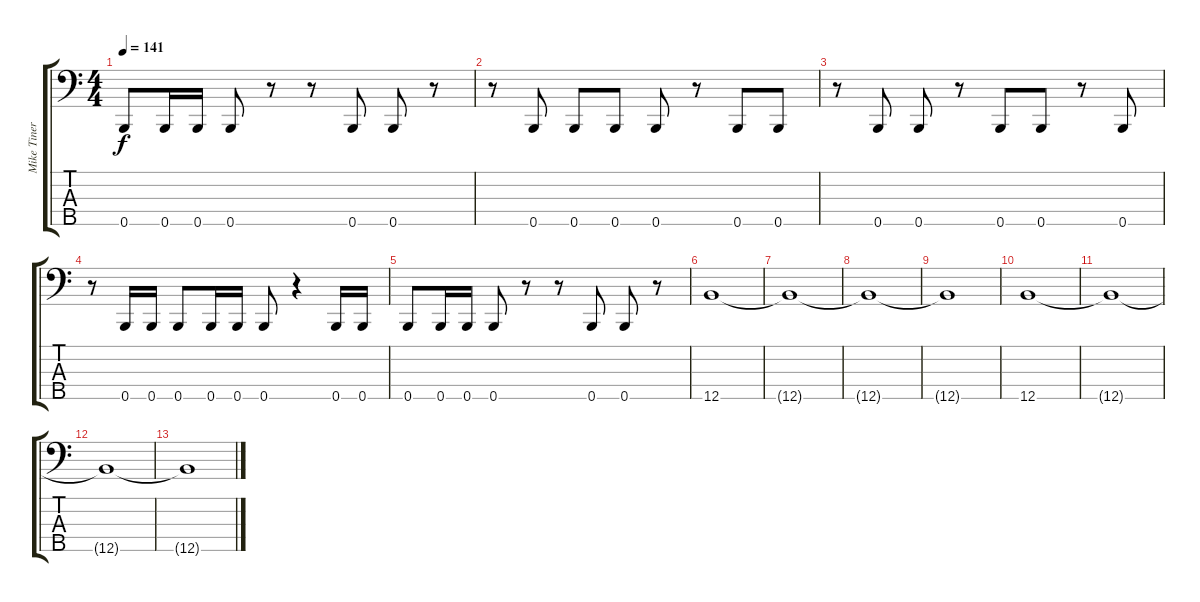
\track ("Mike Tiner" "Mike Tiner") {instrument electricbassfinger}
\staff {score tabs}
\tuning (A2 E2 B1 Gb1 B0) {hide}
\ts (4 4)
\tempo 141
\clef f4
\ks c
0.5.8{dy f} 0.5.16 0.5.16 0.5.8 r.8 r.8 0.5.8 0.5.8 r.8 |
r.8 0.5.8 0.5.8 0.5.8 0.5.8 r.8 0.5.8 0.5.8 |
r.8 0.5.8 0.5.8 r.8 0.5.8 0.5.8 r.8 0.5.8 |
r.8 0.5.16 0.5.16 0.5.8 0.5.16 0.5.16 0.5.8 r.4 0.5.16 0.5.16 |
0.5.8 0.5.16 0.5.16 0.5.8 r.8 r.8 0.5.8 0.5.8 r.8 |
12.5.1 |
12.5{t}.1 |
12.5{t}.1 |
12.5{t}.1 |
12.5.1 |
12.5{t}.1 |
12.5{t}.1 |
12.5{t}.1
